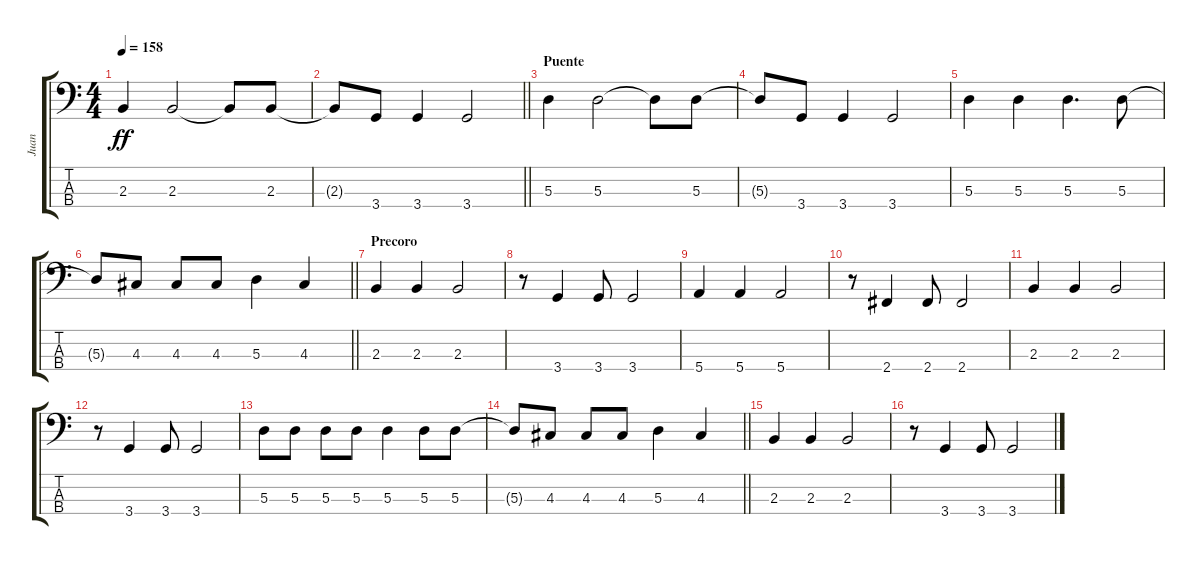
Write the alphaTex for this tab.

\track ("Juan" "Juan") {instrument electricbassfinger}
\staff {score tabs}
\tuning (G2 D2 A1 E1) {hide}
\ts (4 4)
\tempo 158
\clef f4
\ks c
2.3.4{dy ff} 2.3.2 2.3{t}.8 2.3.8 |
\barLineRight lightlight
2.3{t}.8 3.4.8 3.4.4 3.4.2 |
\section ("" "Puente")
5.3.4 5.3.2 5.3{t}.8 5.3.8 |
5.3{t}.8 3.4.8 3.4.4 3.4.2 |
5.3.4 5.3.4 5.3.4{d} 5.3.8 |
\barLineRight lightlight
5.3{t}.8 4.3.8 4.3.8 4.3.8 5.3.4 4.3.4 |
\section ("" "Precoro")
2.3.4 2.3.4 2.3.2 |
r.8 3.4.4 3.4.8 3.4.2 |
5.4.4 5.4.4 5.4.2 |
r.8 2.4.4 2.4.8 2.4.2 |
2.3.4 2.3.4 2.3.2 |
r.8 3.4.4 3.4.8 3.4.2 |
5.3.8 5.3.8 5.3.8 5.3.8 5.3.4 5.3.8 5.3.8 |
\barLineRight lightlight
5.3{t}.8 4.3.8 4.3.8 4.3.8 5.3.4 4.3.4 |
2.3.4 2.3.4 2.3.2 |
r.8 3.4.4 3.4.8 3.4.2
